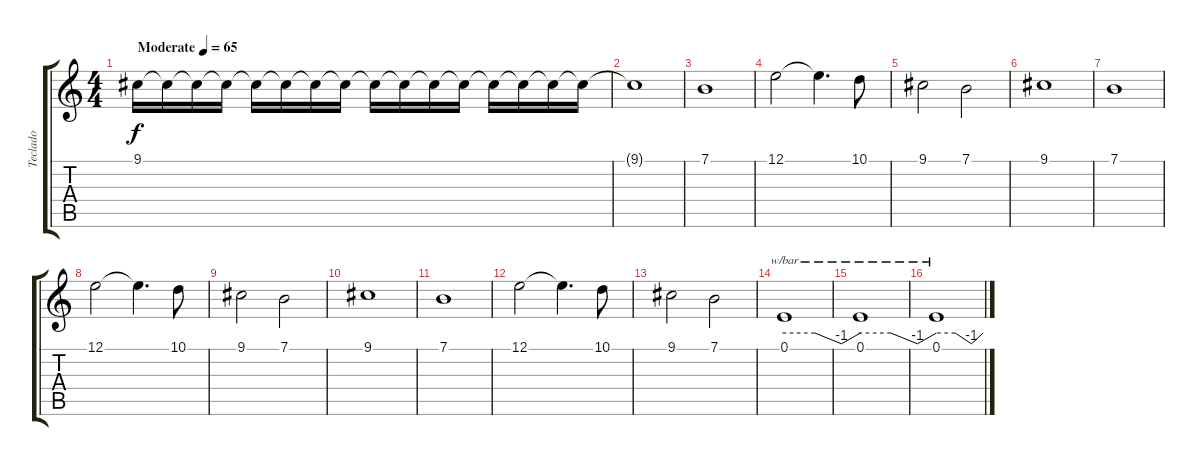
\track ("Teclado" "Teclado") {instrument choiraahs}
\staff {score tabs}
\tuning (E4 B3 G3 D3 A2 E2) {hide}
\ts (4 4)
\tempo (65 "Moderate")
\clef g2
\ks c
9.1.16{dy f volume 0 instrument choiraahs} 9.1{t}.16{volume 1} 9.1{t}.16{volume 1} 9.1{t}.16{volume 2} 9.1{t}.16{volume 2} 9.1{t}.16{volume 2} 9.1{t}.16{volume 3} 9.1{t}.16{volume 3} 9.1{t}.16{volume 4} 9.1{t}.16{volume 4} 9.1{t}.16{volume 4} 9.1{t}.16{volume 5} 9.1{t}.16{volume 5} 9.1{t}.16{volume 5} 9.1{t}.16{volume 6} 9.1{t}.16{volume 6} |
9.1{t}.1 |
7.1.1 |
12.1.2 12.1{t}.4{d} 10.1.8 |
9.1.2 7.1.2 |
9.1.1 |
7.1.1 |
12.1.2 12.1{t}.4{d} 10.1.8 |
9.1.2 7.1.2 |
9.1.1 |
7.1.1 |
12.1.2 12.1{t}.4{d} 10.1.8 |
9.1.2 7.1.2 |
0.1.1{tbe (custom default 0 0 24 0 45 -4 60 0)} |
0.1.1{tbe (custom default 0 0 24 0 45 -4 60 0)} |
0.1.1{tbe (custom default 0 0 24 0 45 -4 60 0)}
